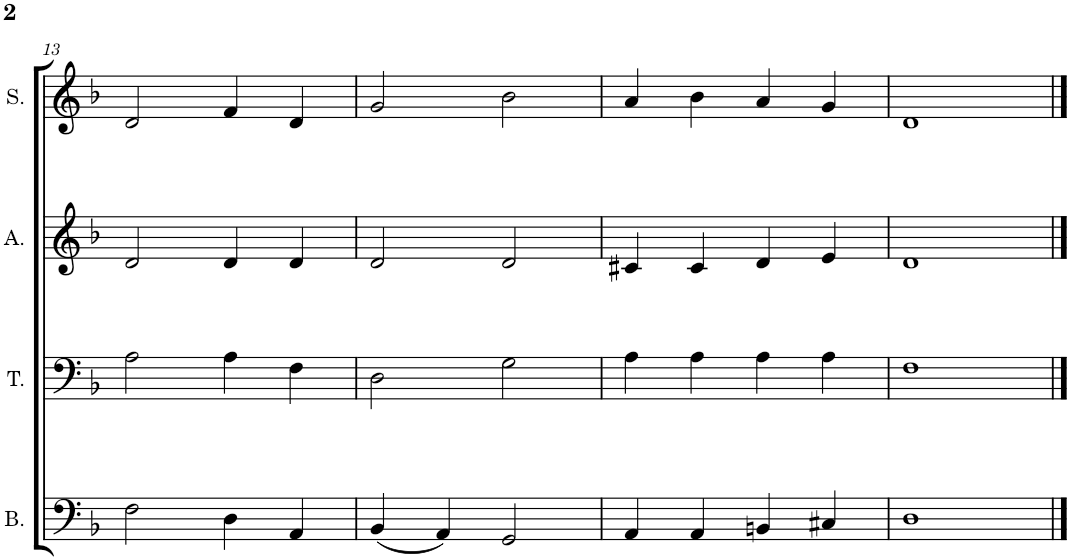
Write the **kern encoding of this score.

**kern	**kern	**kern	**kern
*part4	*part3	*part2	*part1
*staff4	*staff3	*staff2	*staff1
*I"Bass	*I"Tenor	*I"Alto	*I"Soprano
*I'B.	*I'T.	*I'A.	*I'S.
!!LO:PB:g=z
*clefF4	*clefF4	*clefG2	*clefG2
*k[b-]	*k[b-]	*k[b-]	*k[b-]
*M2/2	*M2/2	*M2/2	*M2/2
=13	=13	=13	=13
2F\	2A\	2d/	2d/
4D\	4A\	4d/	4f/
4AA/	4F\	4d/	4d/
=14	=14	=14	=14
(4BB-/	2D\	2d/	2g/
4AA/)	.	.	.
2GG/	2G\	2d/	2b-\
=15	=15	=15	=15
4AA/	4A\	4c#X/	4a/
4AA/	4A\	4c#/	4b-\
4BBn/	4A\	4d/	4a/
4C#X/	4A\	4e/	4g/
=16	=16	=16	=16
1D	1F	1d	1d
==	==	==	==
*-	*-	*-	*-
